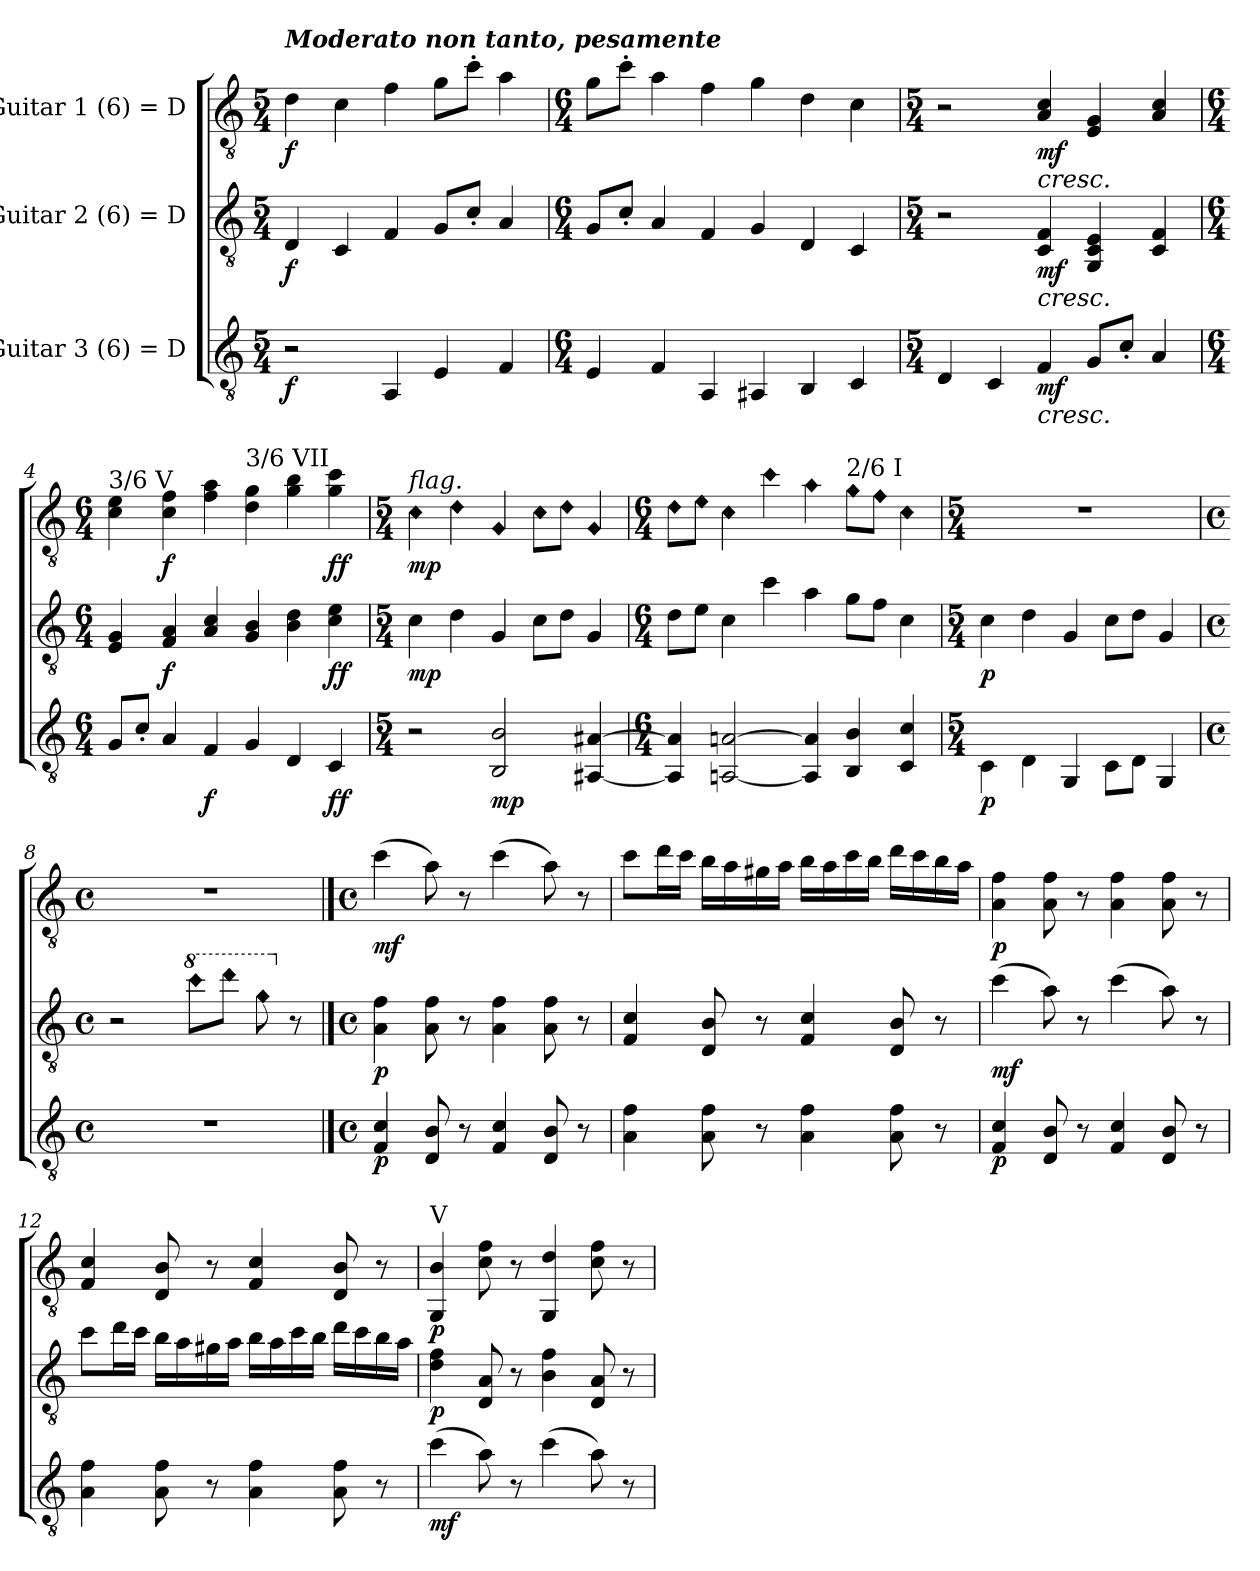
**kern	**dynam	**kern	**dynam	**kern	**dynam
*part3	*part3	*part2	*part2	*part1	*part1
*staff3	*staff3	*staff2	*staff2	*staff1	*staff1
*I"Guitar 3 (6) = D	*	*I"Guitar 2 (6) = D	*	*I"Guitar 1 (6) = D	*
*clefGv2	*	*clefGv2	*	*clefGv2	*
*k[]	*	*k[]	*	*k[]	*
*M5/4	*	*M5/4	*	*M5/4	*
*MM104	*	*MM104	*	*MM104	*
=1	=1	=1	=1	=1	=1
!	!	!	!	!LO:TX:a:Bi:t=Moderato non tanto, pesamente	!
!	!LO:DY:b	!	!LO:DY:b	!	!LO:DY:b
2r	f	4D/	f	4d\	f
.	.	4C/	.	4c\	.
4AA/	.	4F/	.	4f\	.
4E/	.	8G/L	.	8g\L	.
.	.	8c'/J	.	8cc'\J	.
4F/	.	4A/	.	4a\	.
=2	=2	=2	=2	=2	=2
*M6/4	*	*M6/4	*	*M6/4	*
4E/	.	8G/L	.	8g\L	.
.	.	8c'/J	.	8cc'\J	.
4F/	.	4A/	.	4a\	.
4AA/	.	4F/	.	4f\	.
4AA#X/	.	4G/	.	4g\	.
4BB/	.	4D/	.	4d\	.
4C/	.	4C/	.	4c\	.
=3	=3	=3	=3	=3	=3
*M5/4	*	*M5/4	*	*M5/4	*
4D/	.	2r	.	2r	.
4C/	.	.	.	.	.
!	!LO:HP:b	!	!LO:HP:b	!	!LO:HP:b
!	!LO:DY:n=1:b	!	!LO:DY:n=1:b	!	!LO:DY:n=1:b
4F/	< mf	4C/ 4F/	< mf	4A/ 4c/	< mf
8G/L	.	4GG/ 4C/ 4E/	.	4E/ 4G/	.
8c'/J	.	.	.	.	.
4A/	.	4C/ 4F/	.	4A/ 4c/	.
=4	=4	=4	=4	=4	=4
*M6/4	*	*M6/4	*	*M6/4	*
!	!	!	!	!LO:TX:a:t=3/6 V	!
8G/L	.	4E/ 4G/	.	4c\ 4e\	.
8c'/J	.	.	.	.	.
!	!	!	!LO:DY:b	!	!LO:DY:b
4A/	.	4F/ 4A/	f	4c\ 4f\	f
!	!LO:DY:b	!	!	!	!
4F/	f	4A/ 4c/	.	4f\ 4a\	.
!	!	!	!	!LO:TX:a:t=3/6 VII	!
4G/	.	4G/ 4B/	.	4d\ 4g\	.
4D/	[	4B\ 4d\	[	4g\ 4b\	[
!	!LO:DY:b	!	!LO:DY:b	!	!LO:DY:b
4C/	ff	4c\ 4e\	ff	4g\ 4cc\	ff
=5	=5	=5	=5	=5	=5
*M5/4	*	*M5/4	*	*M5/4	*
*	*	*	*	*8va	*
!	!	!	!	!LO:TX:a:i:t=flag.	!
!	!	!	!LO:DY:b	!LO:N:head=diamond	!LO:DY:b
2r	.	4c\	mp	4cc\	mp
!	!	!	!	!LO:N:head=diamond	!
.	.	4d\	.	4dd\	.
!	!LO:DY:b	!	!	!LO:N:head=diamond	!
2BB/ 2B/	mp	4G/	.	4g/	.
!	!	!	!	!LO:N:head=diamond	!
.	.	8c\L	.	8cc\L	.
!	!	!	!	!LO:N:head=diamond	!
.	.	8d\J	.	8dd\J	.
!	!	!	!	!LO:N:head=diamond	!
[4AA#X/ [4A#X/	.	4G/	.	4g/	.
!!LO:LB:g=z
=6	=6	=6	=6	=6	=6
*M6/4	*	*M6/4	*	*M6/4	*
!	!	!	!	!LO:N:head=diamond	!
4AA#/] 4A#/]	.	8d\L	.	8dd\L	.
!	!	!	!	!LO:N:head=diamond	!
.	.	8e\J	.	8ee\J	.
!	!	!	!	!LO:N:head=diamond	!
[2AAn/ [2An/	.	4c\	.	4cc\	.
!	!	!	!	!LO:N:head=diamond	!
.	.	4cc\	.	4ccc\	.
!	!	!	!	!LO:N:head=diamond	!
4AA/] 4A/]	.	4a\	.	4aa\	.
!	!	!	!	!LO:TX:a:t=2/6 I	!
!	!	!	!	!LO:N:head=diamond	!
4BB/ 4B/	.	8g\L	.	8gg\L	.
!	!	!	!	!LO:N:head=diamond	!
.	.	8f\J	.	8ff\J	.
!	!	!	!	!LO:N:head=diamond	!
4C/ 4c/	.	4c\	.	4cc\	.
=7	=7	=7	=7	=7	=7
*M5/4	*	*M5/4	*	*M5/4	*
*	*	*	*	*X8va	*
!	!LO:DY:b	!	!LO:DY:b	!	!
4C\	p	4c\	p	4%5r	.
4D\	.	4d\	.	.	.
4GG/	.	4G/	.	.	.
8C\L	.	8c\L	.	.	.
8D\J	.	8d\J	.	.	.
4GG/	.	4G/	.	.	.
=8	=8	=8	=8	=8	=8
*M4/4	*	*M4/4	*	*M4/4	*
*met(c)	*	*met(c)	*	*met(c)	*
1r	.	2r	.	1r	.
*	*	*8va	*	*	*
!	!	!LO:N:head=diamond	!	!	!
.	.	8ccc\L	.	.	.
!	!	!LO:N:head=diamond	!	!	!
.	.	8ddd\J	.	.	.
!	!	!LO:N:head=diamond	!	!	!
.	.	8gg\	.	.	.
*	*	*X8va	*	*	*
.	.	8r	.	.	.
!!LO:PB:g=z
==9	==9	==9	==9	==9	==9
*k[]	*	*k[]	*	*k[]	*
*M4/4	*	*M4/4	*	*M4/4	*
*met(c)	*	*met(c)	*	*met(c)	*
*	*	*	*	*MM144	*
!	!LO:DY:b	!	!LO:DY:b	!	!LO:DY:b
4F/ 4c/	p	4A\ 4f\	p	(4cc\	mf
8D/ 8B/	.	8A\ 8f\	.	8a\)	.
8r	.	8r	.	8r	.
4F/ 4c/	.	4A\ 4f\	.	(4cc\	.
8D/ 8B/	.	8A\ 8f\	.	8a\)	.
8r	.	8r	.	8r	.
=10	=10	=10	=10	=10	=10
4A\ 4f\	.	4F/ 4c/	.	8cc\L	.
.	.	.	.	16dd\L	.
.	.	.	.	16cc\JJ	.
8A\ 8f\	.	8D/ 8B/	.	16b\LL	.
.	.	.	.	16a\	.
8r	.	8r	.	16g#X\	.
.	.	.	.	16a\JJ	.
4A\ 4f\	.	4F/ 4c/	.	16b\LL	.
.	.	.	.	16a\	.
.	.	.	.	16cc\	.
.	.	.	.	16b\JJ	.
8A\ 8f\	.	8D/ 8B/	.	16dd\LL	.
.	.	.	.	16cc\	.
8r	.	8r	.	16b\	.
.	.	.	.	16a\JJ	.
=11	=11	=11	=11	=11	=11
!	!LO:DY:b	!	!LO:DY:b	!	!LO:DY:b
4F/ 4c/	p	(4cc\	mf	4A\ 4f\	p
8D/ 8B/	.	8a\)	.	8A\ 8f\	.
8r	.	8r	.	8r	.
4F/ 4c/	.	(4cc\	.	4A\ 4f\	.
8D/ 8B/	.	8a\)	.	8A\ 8f\	.
8r	.	8r	.	8r	.
!!LO:LB:g=z
=12	=12	=12	=12	=12	=12
4A\ 4f\	.	8cc\L	.	4F/ 4c/	.
.	.	16dd\L	.	.	.
.	.	16cc\JJ	.	.	.
8A\ 8f\	.	16b\LL	.	8D/ 8B/	.
.	.	16a\	.	.	.
8r	.	16g#X\	.	8r	.
.	.	16a\JJ	.	.	.
4A\ 4f\	.	16b\LL	.	4F/ 4c/	.
.	.	16a\	.	.	.
.	.	16cc\	.	.	.
.	.	16b\JJ	.	.	.
8A\ 8f\	.	16dd\LL	.	8D/ 8B/	.
.	.	16cc\	.	.	.
8r	.	16b\	.	8r	.
.	.	16a\JJ	.	.	.
=13	=13	=13	=13	=13	=13
!	!	!	!	!LO:TX:a:t=V	!
!	!LO:DY:b	!	!LO:DY:b	!	!LO:DY:b
(4cc\	mf	4d\ 4f\	p	4GG/ 4B/	p
8a\)	.	8D/ 8A/	.	8c\ 8f\	.
8r	.	8r	.	8r	.
(4cc\	.	4B\ 4f\	.	4GG/ 4d/	.
8a\)	.	8D/ 8A/	.	8c\ 8f\	.
8r	.	8r	.	8r	.
=	=	=	=	=	=
*-	*-	*-	*-	*-	*-
